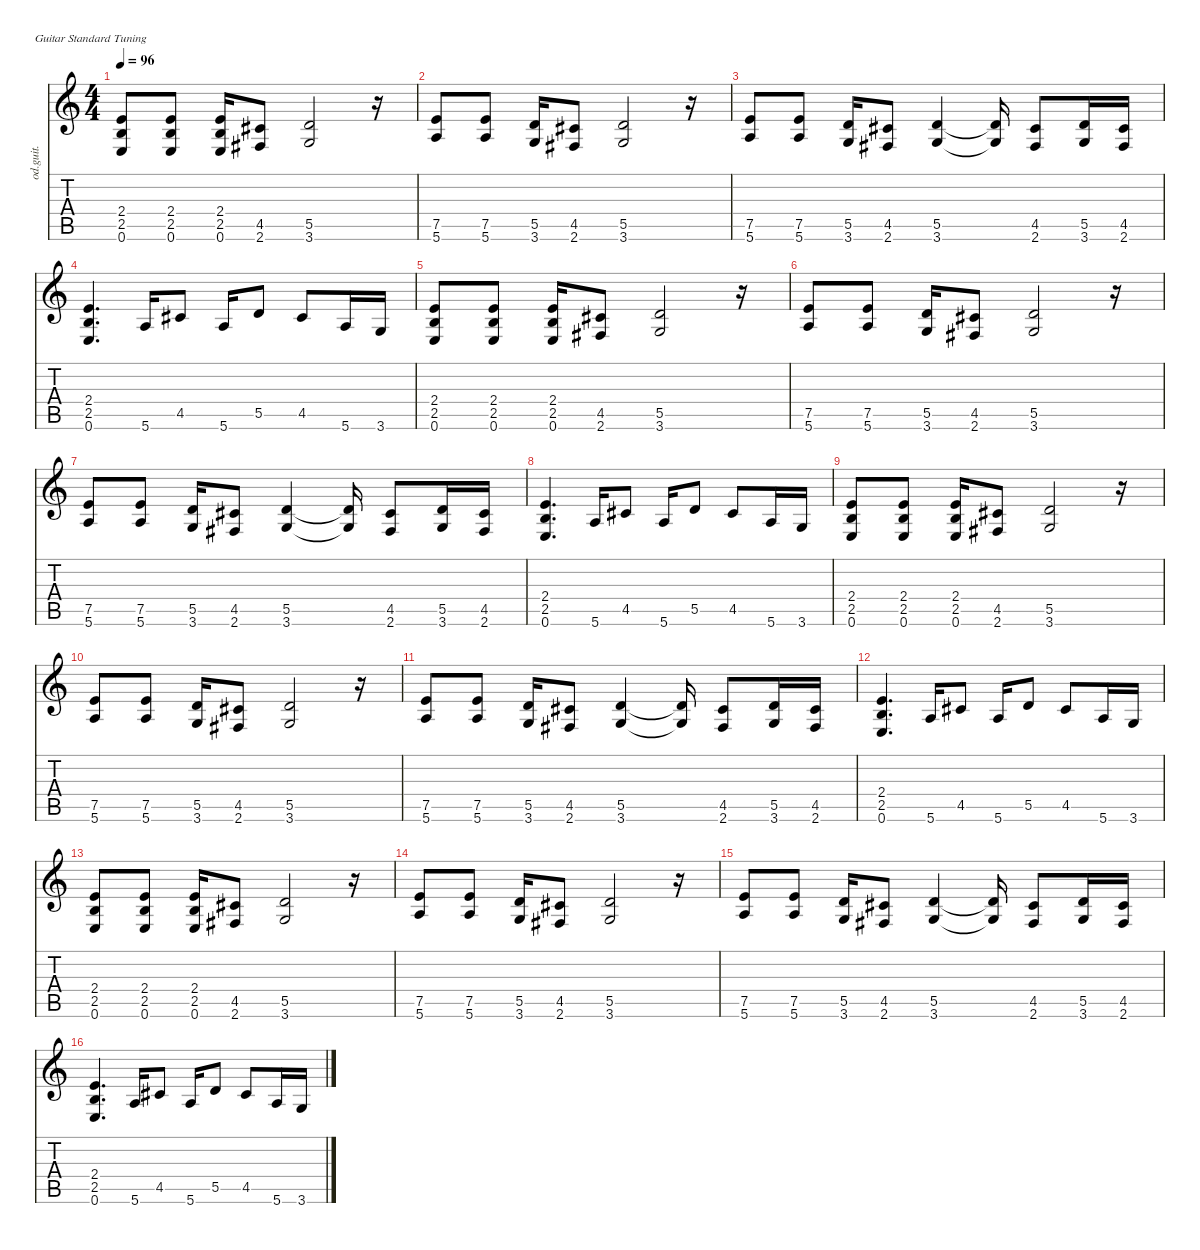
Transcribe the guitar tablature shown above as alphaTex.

\defaultSystemsLayout 4
\hideDynamics
\bracketExtendMode nobrackets
\otherSystemsTrackNameOrientation horizontal
\track ("Overdriven Guitar" "od.guit.") {instrument overdrivenguitar}
\staff {score tabs}
\tuning (E4 B3 G3 D3 A2 E2)
\ts (4 4)
\tempo 96
\clef g2
\ks c
(0.6 2.5 2.4).8{dy mf instrument overdrivenguitar beam Up} (0.6 2.5 2.4).8{beam Up} (0.6 2.5 2.4).16{beam Up} (2.6{acc #} 4.5{acc #}).8{beam Up} (3.6 5.5).2{beam Up} r.16{beam Up} |
(5.6 7.5).8{beam Up} (5.6 7.5).8{beam Up} (3.6 5.5).16{beam Up} (2.6{acc #} 4.5{acc #}).8{beam Up} (3.6 5.5).2{beam Up} r.16{beam Up} |
(5.6 7.5).8{beam Up} (5.6 7.5).8{beam Up} (3.6 5.5).16{beam Up} (2.6{acc #} 4.5{acc #}).8{beam Up} (3.6 5.5).4{beam Up} (3.6{t} 5.5{t}).16{beam Up} (2.6{acc #} 4.5{acc #}).8{beam Up} (3.6 5.5).16{beam Up} (2.6{acc #} 4.5{acc #}).16{beam Up} |
(0.6 2.5 2.4).4{d beam Up} 5.6.16{beam Up} 4.5{acc #}.8{beam Up} 5.6.16{beam Up} 5.5.8{beam Up} 4.5{acc #}.8{beam Up} 5.6.16{beam Up} 3.6.16{beam Up} |
(0.6 2.5 2.4).8{beam Up} (0.6 2.5 2.4).8{beam Up} (0.6 2.5 2.4).16{beam Up} (2.6{acc #} 4.5{acc #}).8{beam Up} (3.6 5.5).2{beam Up} r.16{beam Up} |
(5.6 7.5).8{beam Up} (5.6 7.5).8{beam Up} (3.6 5.5).16{beam Up} (2.6{acc #} 4.5{acc #}).8{beam Up} (3.6 5.5).2{beam Up} r.16{beam Up} |
(5.6 7.5).8{beam Up} (5.6 7.5).8{beam Up} (3.6 5.5).16{beam Up} (2.6{acc #} 4.5{acc #}).8{beam Up} (3.6 5.5).4{beam Up} (3.6{t} 5.5{t}).16{beam Up} (2.6{acc #} 4.5{acc #}).8{beam Up} (3.6 5.5).16{beam Up} (2.6{acc #} 4.5{acc #}).16{beam Up} |
(0.6 2.5 2.4).4{d beam Up} 5.6.16{beam Up} 4.5{acc #}.8{beam Up} 5.6.16{beam Up} 5.5.8{beam Up} 4.5{acc #}.8{beam Up} 5.6.16{beam Up} 3.6.16{beam Up} |
(0.6 2.5 2.4).8{beam Up} (0.6 2.5 2.4).8{beam Up} (0.6 2.5 2.4).16{beam Up} (2.6{acc #} 4.5{acc #}).8{beam Up} (3.6 5.5).2{beam Up} r.16{beam Up} |
(5.6 7.5).8{beam Up} (5.6 7.5).8{beam Up} (3.6 5.5).16{beam Up} (2.6{acc #} 4.5{acc #}).8{beam Up} (3.6 5.5).2{beam Up} r.16{beam Up} |
(5.6 7.5).8{beam Up} (5.6 7.5).8{beam Up} (3.6 5.5).16{beam Up} (2.6{acc #} 4.5{acc #}).8{beam Up} (3.6 5.5).4{beam Up} (3.6{t} 5.5{t}).16{beam Up} (2.6{acc #} 4.5{acc #}).8{beam Up} (3.6 5.5).16{beam Up} (2.6{acc #} 4.5{acc #}).16{beam Up} |
(0.6 2.5 2.4).4{d beam Up} 5.6.16{beam Up} 4.5{acc #}.8{beam Up} 5.6.16{beam Up} 5.5.8{beam Up} 4.5{acc #}.8{beam Up} 5.6.16{beam Up} 3.6.16{beam Up} |
(0.6 2.5 2.4).8{beam Up} (0.6 2.5 2.4).8{beam Up} (0.6 2.5 2.4).16{beam Up} (2.6{acc #} 4.5{acc #}).8{beam Up} (3.6 5.5).2{beam Up} r.16{beam Up} |
(5.6 7.5).8{beam Up} (5.6 7.5).8{beam Up} (3.6 5.5).16{beam Up} (2.6{acc #} 4.5{acc #}).8{beam Up} (3.6 5.5).2{beam Up} r.16{beam Up} |
(5.6 7.5).8{beam Up} (5.6 7.5).8{beam Up} (3.6 5.5).16{beam Up} (2.6{acc #} 4.5{acc #}).8{beam Up} (3.6 5.5).4{beam Up} (3.6{t} 5.5{t}).16{beam Up} (2.6{acc #} 4.5{acc #}).8{beam Up} (3.6 5.5).16{beam Up} (2.6{acc #} 4.5{acc #}).16{beam Up} |
(0.6 2.5 2.4).4{d beam Up} 5.6.16{beam Up} 4.5{acc #}.8{beam Up} 5.6.16{beam Up} 5.5.8{beam Up} 4.5{acc #}.8{beam Up} 5.6.16{beam Up} 3.6.16{beam Up}
